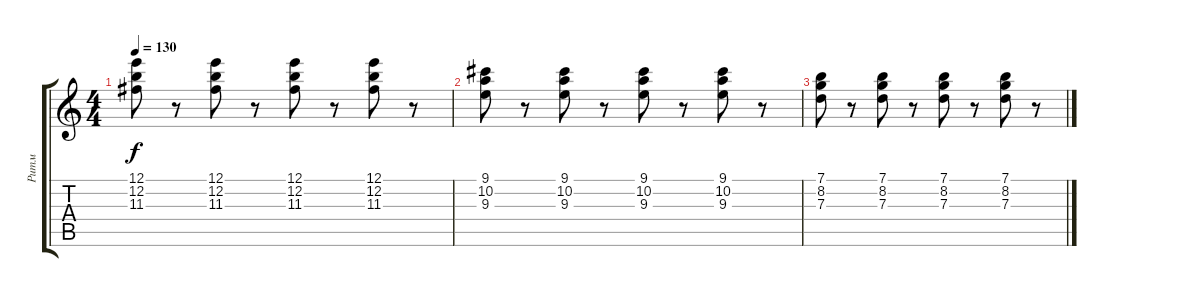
\track ("Ритм" "Ритм") {instrument distortionguitar}
\staff {score tabs}
\tuning (E4 B3 G3 D3 A2 E2) {hide}
\ts (4 4)
\tempo 130
\clef g2
\ks c
(12.1 12.2 11.3).8{dy f} r.8 (12.1 12.2 11.3).8 r.8 (12.1 12.2 11.3).8 r.8 (12.1 12.2 11.3).8 r.8 |
(9.1 10.2 9.3).8 r.8 (9.1 10.2 9.3).8 r.8 (9.1 10.2 9.3).8 r.8 (9.1 10.2 9.3).8 r.8 |
(7.1 8.2 7.3).8 r.8 (7.1 8.2 7.3).8 r.8 (7.1 8.2 7.3).8 r.8 (7.1 8.2 7.3).8 r.8
